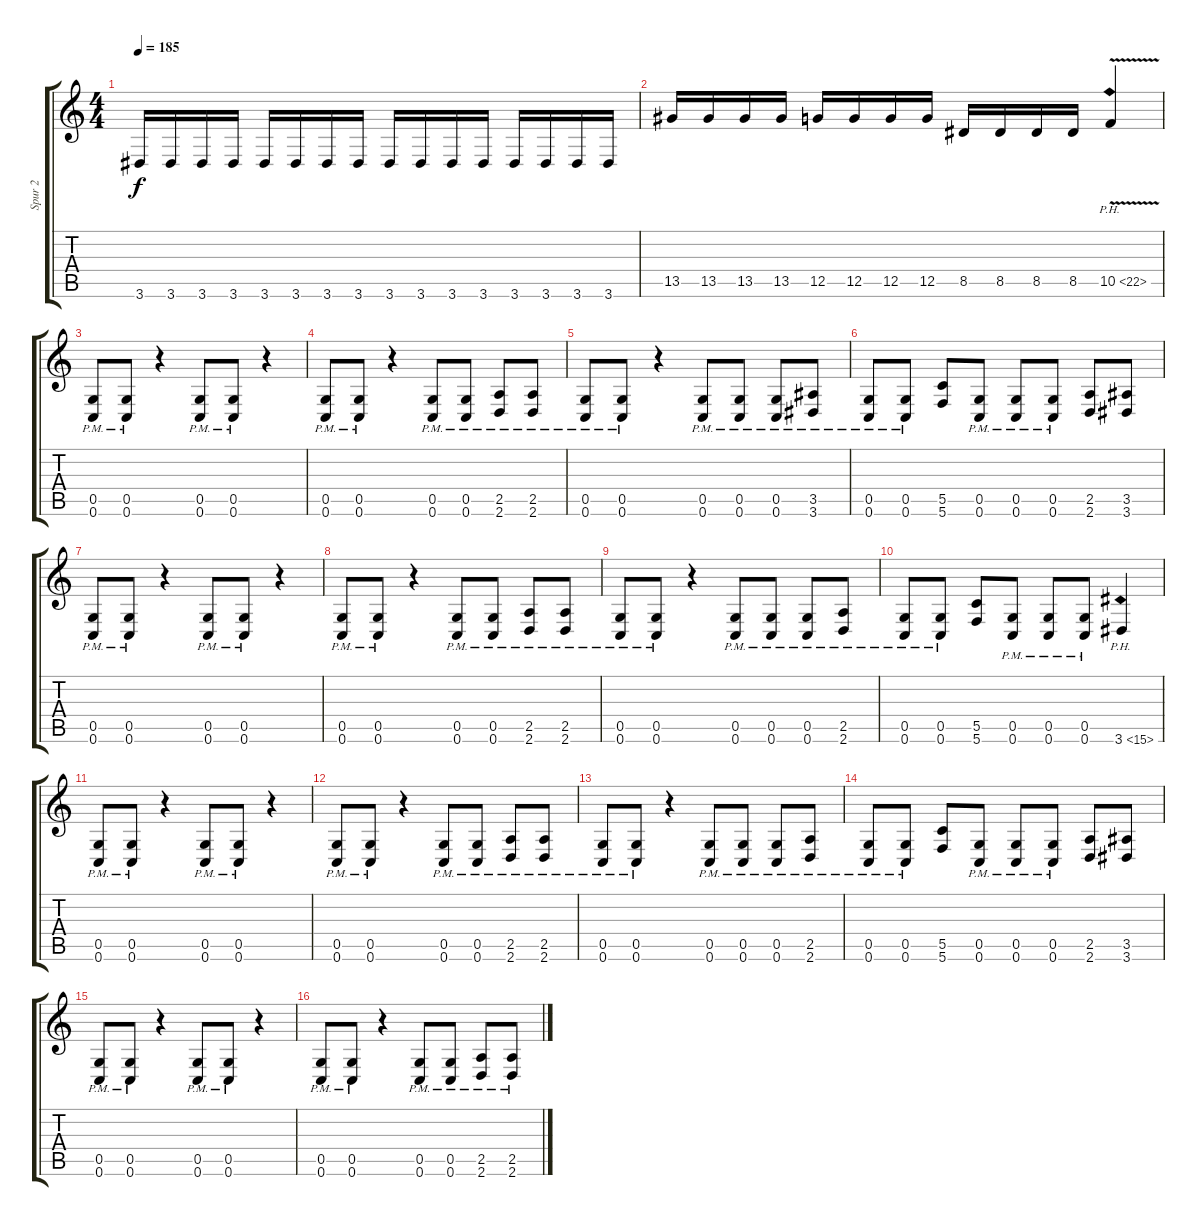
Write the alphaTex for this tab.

\track ("Spur 2" "Spur 2") {instrument distortionguitar}
\staff {score tabs}
\tuning (D4 A3 F3 C3 G2 C2) {hide}
\ts (4 4)
\tempo 185
\clef g2
\ks c
3.6.16{dy f} 3.6.16 3.6.16 3.6.16 3.6.16 3.6.16 3.6.16 3.6.16 3.6.16 3.6.16 3.6.16 3.6.16 3.6.16 3.6.16 3.6.16 3.6.16 |
13.5.16 13.5.16 13.5.16 13.5.16 12.5.16 12.5.16 12.5.16 12.5.16 8.5.16 8.5.16 8.5.16 8.5.16 10.5{ph 12 v}.4{instrument guitarharmonics} |
(0.5{pm} 0.6{pm}).8{instrument overdrivenguitar} (0.5{pm} 0.6{pm}).8 r.4 (0.5{pm} 0.6{pm}).8 (0.5{pm} 0.6{pm}).8 r.4 |
(0.5{pm} 0.6{pm}).8{instrument overdrivenguitar} (0.5{pm} 0.6{pm}).8 r.4 (0.5{pm} 0.6{pm}).8 (0.5{pm} 0.6{pm}).8 (2.5{pm} 2.6{pm}).8 (2.5{pm} 2.6).8 |
(0.5{pm} 0.6{pm}).8{instrument overdrivenguitar} (0.5{pm} 0.6{pm}).8 r.4 (0.5{pm} 0.6{pm}).8 (0.5{pm} 0.6{pm}).8 (0.5{pm} 0.6{pm}).8 (3.5{pm} 3.6{pm}).8 |
(0.5{pm} 0.6{pm}).8{instrument overdrivenguitar} (0.5{pm} 0.6{pm}).8 (5.5 5.6).8 (0.5{pm} 0.6{pm}).8 (0.5{pm} 0.6{pm}).8 (0.5{pm} 0.6{pm}).8 (2.5 2.6).8 (3.5 3.6).8 |
(0.5{pm} 0.6{pm}).8{instrument overdrivenguitar} (0.5{pm} 0.6{pm}).8 r.4 (0.5{pm} 0.6{pm}).8 (0.5{pm} 0.6{pm}).8 r.4 |
(0.5{pm} 0.6{pm}).8{instrument overdrivenguitar} (0.5{pm} 0.6{pm}).8 r.4 (0.5{pm} 0.6{pm}).8 (0.5{pm} 0.6{pm}).8 (2.5{pm} 2.6{pm}).8 (2.5{pm} 2.6).8 |
(0.5{pm} 0.6{pm}).8{instrument overdrivenguitar} (0.5{pm} 0.6{pm}).8 r.4 (0.5{pm} 0.6{pm}).8 (0.5{pm} 0.6{pm}).8 (0.5{pm} 0.6{pm}).8 (2.5{pm} 2.6{pm}).8 |
(0.5{pm} 0.6{pm}).8{instrument overdrivenguitar} (0.5{pm} 0.6{pm}).8 (5.5 5.6).8 (0.5{pm} 0.6{pm}).8 (0.5{pm} 0.6{pm}).8 (0.5{pm} 0.6{pm}).8 3.6{ph 12}.4{instrument guitarharmonics} |
(0.5{pm} 0.6{pm}).8{instrument overdrivenguitar} (0.5{pm} 0.6{pm}).8 r.4 (0.5{pm} 0.6{pm}).8 (0.5{pm} 0.6{pm}).8 r.4 |
(0.5{pm} 0.6{pm}).8{instrument overdrivenguitar} (0.5{pm} 0.6{pm}).8 r.4 (0.5{pm} 0.6{pm}).8 (0.5{pm} 0.6{pm}).8 (2.5{pm} 2.6{pm}).8 (2.5{pm} 2.6).8 |
(0.5{pm} 0.6{pm}).8{instrument overdrivenguitar} (0.5{pm} 0.6{pm}).8 r.4 (0.5{pm} 0.6{pm}).8 (0.5{pm} 0.6{pm}).8 (0.5{pm} 0.6{pm}).8 (2.5{pm} 2.6{pm}).8 |
(0.5{pm} 0.6{pm}).8{instrument overdrivenguitar} (0.5{pm} 0.6{pm}).8 (5.5 5.6).8 (0.5{pm} 0.6{pm}).8 (0.5{pm} 0.6{pm}).8 (0.5{pm} 0.6{pm}).8 (2.5 2.6).8 (3.5 3.6).8 |
(0.5{pm} 0.6{pm}).8{instrument overdrivenguitar} (0.5{pm} 0.6{pm}).8 r.4 (0.5{pm} 0.6{pm}).8 (0.5{pm} 0.6{pm}).8 r.4 |
(0.5{pm} 0.6{pm}).8{instrument overdrivenguitar} (0.5{pm} 0.6{pm}).8 r.4 (0.5{pm} 0.6{pm}).8 (0.5{pm} 0.6{pm}).8 (2.5{pm} 2.6{pm}).8 (2.5{pm} 2.6).8
